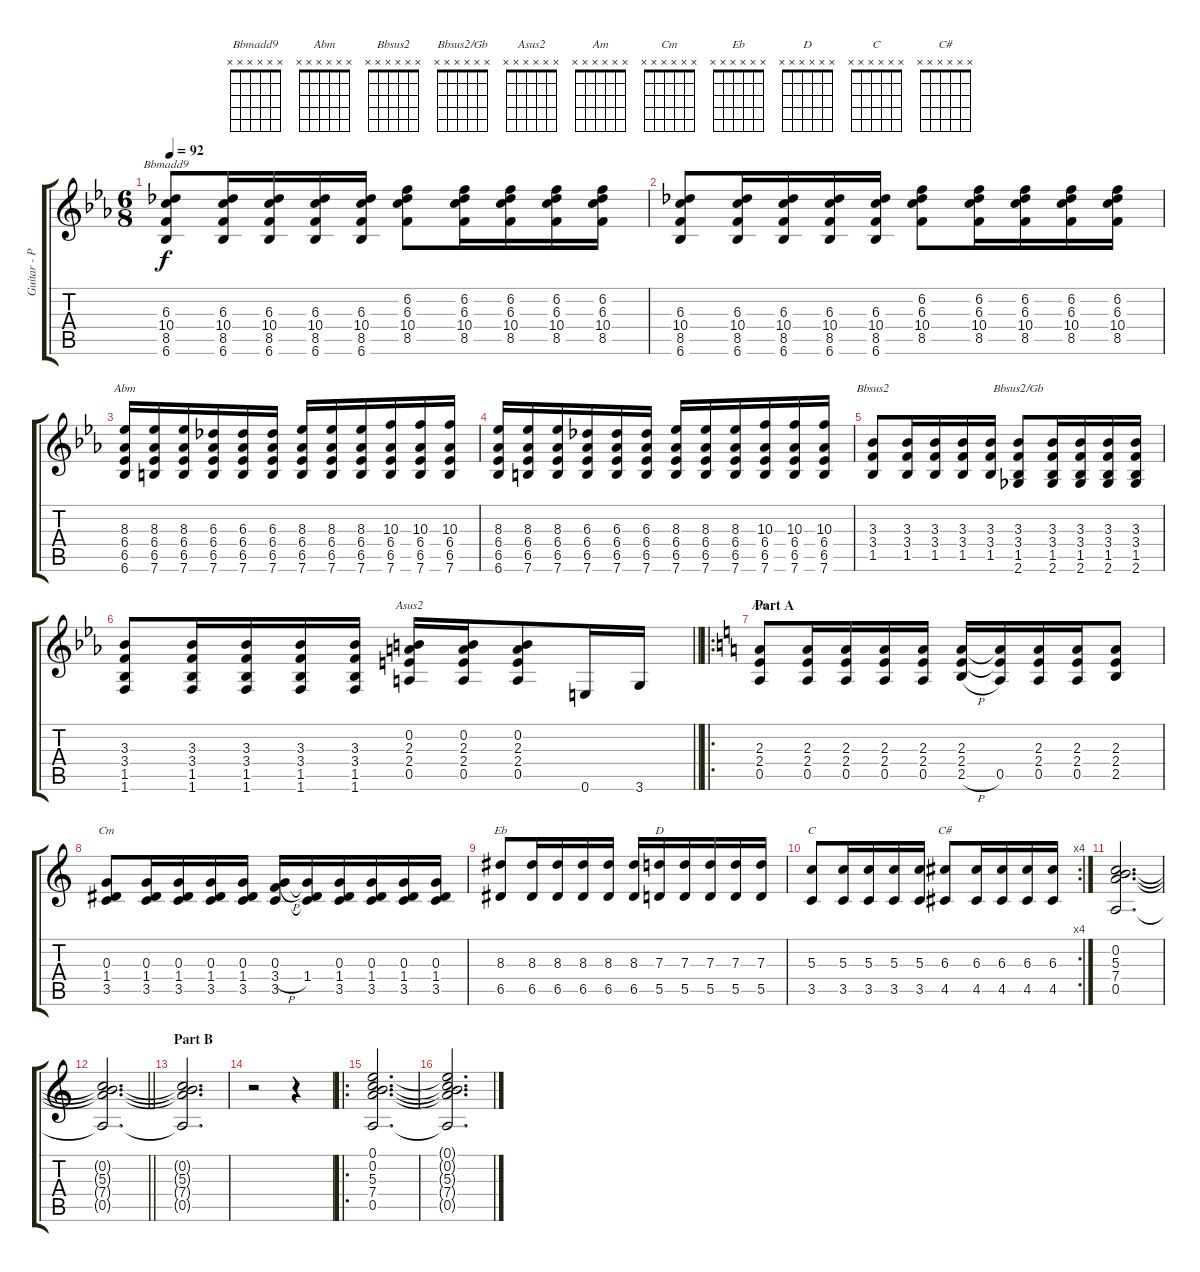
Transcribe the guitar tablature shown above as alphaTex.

\track ("Guitar - Peter Lindgren" "Guitar - P") {instrument distortionguitar}
\staff {score tabs}
\tuning (E4 B3 G3 D3 A2 E2) {hide}
\chord ("Bbmadd9" x x x x x x)
\chord ("Abm" x x x x x x)
\chord ("Bbsus2" x x x x x x)
\chord ("Bbsus2/Gb" x x x x x x)
\chord ("Asus2" x x x x x x)
\chord ("Am" x x x x x x)
\chord ("Cm" x x x x x x)
\chord ("Eb" x x x x x x)
\chord ("D" x x x x x x)
\chord ("C" x x x x x x)
\chord ("C#" x x x x x x)
\ts (6 8)
\tempo 92
\clef g2
\ks cminor
(6.3 10.4 8.5 6.6).8{ch "Bbmadd9" dy f} (6.3 10.4 8.5 6.6).16 (6.3 10.4 8.5 6.6).16 (6.3 10.4 8.5 6.6).16 (6.3 10.4 8.5 6.6).16 (6.2 6.3 10.4 8.5).8 (6.2 6.3 10.4 8.5).16 (6.2 6.3 10.4 8.5).16 (6.2 6.3 10.4 8.5).16 (6.2 6.3 10.4 8.5).16 |
(6.3 10.4 8.5 6.6).8 (6.3 10.4 8.5 6.6).16 (6.3 10.4 8.5 6.6).16 (6.3 10.4 8.5 6.6).16 (6.3 10.4 8.5 6.6).16 (6.2 6.3 10.4 8.5).8 (6.2 6.3 10.4 8.5).16 (6.2 6.3 10.4 8.5).16 (6.2 6.3 10.4 8.5).16 (6.2 6.3 10.4 8.5).16 |
(8.3 6.4 6.5 6.6).16{ch "Abm"} (8.3 6.4 6.5 7.6).16 (8.3 6.4 6.5 7.6).16 (6.3 6.4 6.5 7.6).16 (6.3 6.4 6.5 7.6).16 (6.3 6.4 6.5 7.6).16 (8.3 6.4 6.5 7.6).16 (8.3 6.4 6.5 7.6).16 (8.3 6.4 6.5 7.6).16 (10.3 6.4 6.5 7.6).16 (10.3 6.4 6.5 7.6).16 (10.3 6.4 6.5 7.6).16 |
(8.3 6.4 6.5 6.6).16 (8.3 6.4 6.5 7.6).16 (8.3 6.4 6.5 7.6).16 (6.3 6.4 6.5 7.6).16 (6.3 6.4 6.5 7.6).16 (6.3 6.4 6.5 7.6).16 (8.3 6.4 6.5 7.6).16 (8.3 6.4 6.5 7.6).16 (8.3 6.4 6.5 7.6).16 (10.3 6.4 6.5 7.6).16 (10.3 6.4 6.5 7.6).16 (10.3 6.4 6.5 7.6).16 |
(3.3 3.4 1.5).8{ch "Bbsus2"} (3.3 3.4 1.5).16 (3.3 3.4 1.5).16 (3.3 3.4 1.5).16 (3.3 3.4 1.5).16 (3.3 3.4 1.5 2.6).8{ch "Bbsus2/Gb"} (3.3 3.4 1.5 2.6).16 (3.3 3.4 1.5 2.6).16 (3.3 3.4 1.5 2.6).16 (3.3 3.4 1.5 2.6).16 |
\barLineRight lightlight
(3.3 3.4 1.5 1.6).8 (3.3 3.4 1.5 1.6).16 (3.3 3.4 1.5 1.6).16 (3.3 3.4 1.5 1.6).16 (3.3 3.4 1.5 1.6).16 (0.2 2.3 2.4 0.5).16{ch "Asus2"} (0.2 2.3 2.4 0.5).16 (0.2 2.3 2.4 0.5).8 0.6.16 3.6.16 |
\ro
\section ("" "Part A")
\ks aminor
(2.3 2.4 0.5).8{ch "Am"} (2.3 2.4 0.5).16 (2.3 2.4 0.5).16 (2.3 2.4 0.5).16 (2.3 2.4 0.5).16 (2.3 2.4 2.5{h}).16 (2.3{t} 2.4{t} 0.5).16 (2.3 2.4 0.5).16 (2.3 2.4 0.5).16 (2.3 2.4 2.5).8 |
(0.3 1.4 3.5).8{ch "Cm"} (0.3 1.4 3.5).16 (0.3 1.4 3.5).16 (0.3 1.4 3.5).16 (0.3 1.4 3.5).16 (0.3 3.4{h} 3.5).16 (0.3{t} 1.4 3.5{t}).16 (0.3 1.4 3.5).16 (0.3 1.4 3.5).16 (0.3 1.4 3.5).16 (0.3 1.4 3.5).16 |
(8.3 6.5).8{ch "Eb"} (8.3 6.5).16 (8.3 6.5).16 (8.3 6.5).16 (8.3 6.5).16 (8.3 6.5).16 (7.3 5.5).16{ch "D"} (7.3 5.5).16 (7.3 5.5).16 (7.3 5.5).16 (7.3 5.5).16 |
\rc 4
(5.3 3.5).8{ch "C"} (5.3 3.5).16 (5.3 3.5).16 (5.3 3.5).16 (5.3 3.5).16 (6.3 4.5).8{ch "C#"} (6.3 4.5).16 (6.3 4.5).16 (6.3 4.5).16 (6.3 4.5).16 |
(0.2 5.3 7.4 0.5).2{d} |
\barLineRight lightlight
(0.2{t} 5.3{t} 7.4{t} 0.5{t}).2{d} |
\section ("" "Part B")
(0.2{t} 5.3{t} 7.4{t} 0.5{t}).2{d} |
r.2 r.4 |
\ro
(0.1 0.2 5.3 7.4 0.5).2{d} |
(0.1{t} 0.2{t} 5.3{t} 7.4{t} 0.5{t}).2{d}
